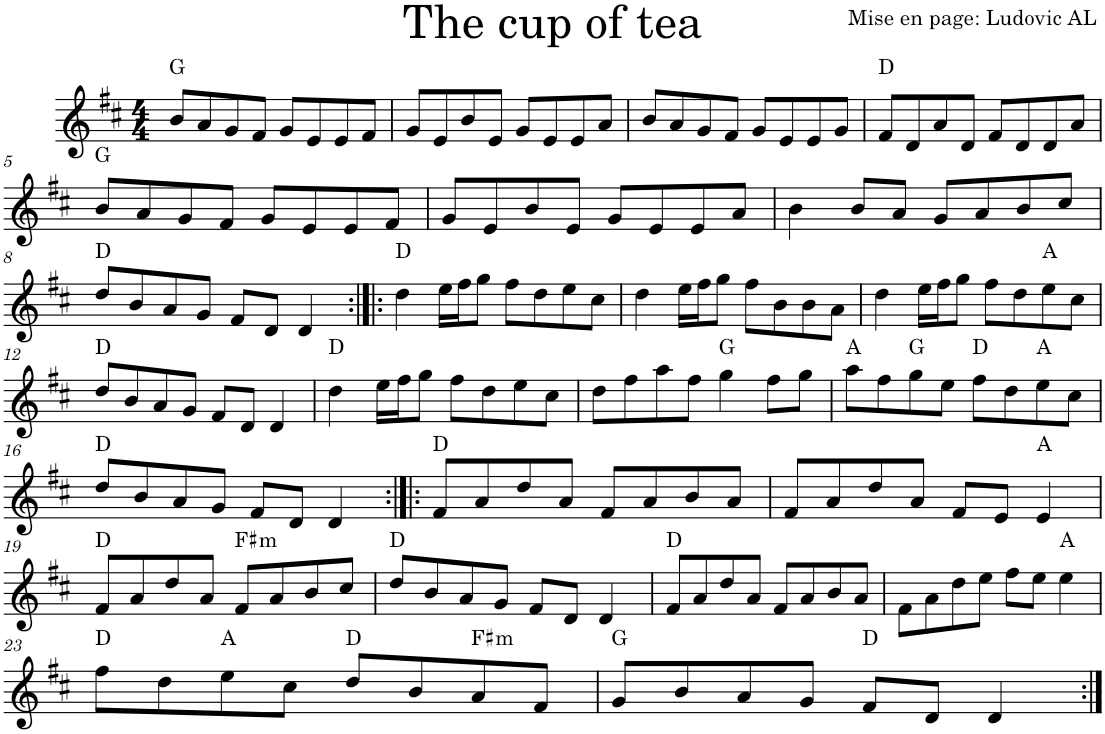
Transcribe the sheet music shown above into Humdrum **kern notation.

**kern	**harte
*part1	*part1
*staff1	*
*I"Violon	*
*I'Vln.	*
*clefG2	*
*k[f#c#]	*
*M4/4	*
=1	=1
8b/L	G:maj
8a/	.
8g/	.
8f#/J	.
8g/L	.
8e/	.
8e/	.
8f#/J	.
=2	=2
8g/L	.
8e/	.
8b/	.
8e/J	.
8g/L	.
8e/	.
8e/	.
8a/J	.
=3	=3
8b/L	.
8a/	.
8g/	.
8f#/J	.
8g/L	.
8e/	.
8e/	.
8g/J	.
=4	=4
8f#/L	D:maj
8d/	.
8a/	.
8d/J	.
8f#/L	.
8d/	.
8d/	.
8a/J	.
!!LO:LB:g=z
=5	=5
8b/L	G:maj
8a/	.
8g/	.
8f#/J	.
8g/L	.
8e/	.
8e/	.
8f#/J	.
=6	=6
8g/L	.
8e/	.
8b/	.
8e/J	.
8g/L	.
8e/	.
8e/	.
8a/J	.
=7	=7
4b\	.
8b/L	.
8a/J	.
8g/L	.
8a/	.
8b/	.
8cc#/J	.
!!LO:LB:g=z
=8	=8
8dd/L	D:maj
8b/	.
8a/	.
8g/J	.
8f#/L	.
8d/J	.
4d/	.
=9:|!|:	=9:|!|:
4dd\	D:maj
16ee\LL	.
16ff#\J	.
8gg\J	.
8ff#\L	.
8dd\	.
8ee\	.
8cc#\J	.
=10	=10
4dd\	.
16ee\LL	.
16ff#\J	.
8gg\J	.
8ff#\L	.
8b\	.
8b\	.
8a\J	.
=11	=11
4dd\	.
16ee\LL	.
16ff#\J	.
8gg\J	.
8ff#\L	.
8dd\	.
8ee\	A:maj
8cc#\J	.
!!LO:LB:g=z
=12	=12
8dd/L	D:maj
8b/	.
8a/	.
8g/J	.
8f#/L	.
8d/J	.
4d/	.
=13	=13
4dd\	D:maj
16ee\LL	.
16ff#\J	.
8gg\J	.
8ff#\L	.
8dd\	.
8ee\	.
8cc#\J	.
=14	=14
8dd\L	.
8ff#\	.
8aa\	.
8ff#\J	.
4gg\	G:maj
8ff#\L	.
8gg\J	.
=15	=15
8aa\L	A:maj
8ff#\	.
8gg\	G:maj
8ee\J	.
8ff#\L	D:maj
8dd\	.
8ee\	A:maj
8cc#\J	.
!!LO:LB:g=z
=16	=16
8dd/L	D:maj
8b/	.
8a/	.
8g/J	.
8f#/L	.
8d/J	.
4d/	.
=17:|!|:	=17:|!|:
8f#/L	D:maj
8a/	.
8dd/	.
8a/J	.
8f#/L	.
8a/	.
8b/	.
8a/J	.
=18	=18
8f#/L	.
8a/	.
8dd/	.
8a/J	.
8f#/L	.
8e/J	.
4e/	A:maj
!!LO:LB:g=z
=19	=19
8f#/L	D:maj
8a/	.
8dd/	.
8a/J	.
!	!LO:H:kt=m
8f#/L	F#:min
8a/	.
8b/	.
8cc#/J	.
=20	=20
8dd/L	D:maj
8b/	.
8a/	.
8g/J	.
8f#/L	.
8d/J	.
4d/	.
=21	=21
8f#/L	D:maj
8a/	.
8dd/	.
8a/J	.
8f#/L	.
8a/	.
8b/	.
8a/J	.
=22	=22
8f#\L	.
8a\	.
8dd\	.
8ee\J	.
8ff#\L	.
8ee\J	.
4ee\	A:maj
!!LO:LB:g=z
=23	=23
8ff#\L	D:maj
8dd\	.
8ee\	A:maj
8cc#\J	.
8dd/L	D:maj
8b/	.
!	!LO:H:kt=m
8a/	F#:min
8f#/J	.
=24	=24
8g/L	G:maj
8b/	.
8a/	.
8g/J	.
8f#/L	D:maj
8d/J	.
4d/	.
=:|!	=:|!
*-	*-
